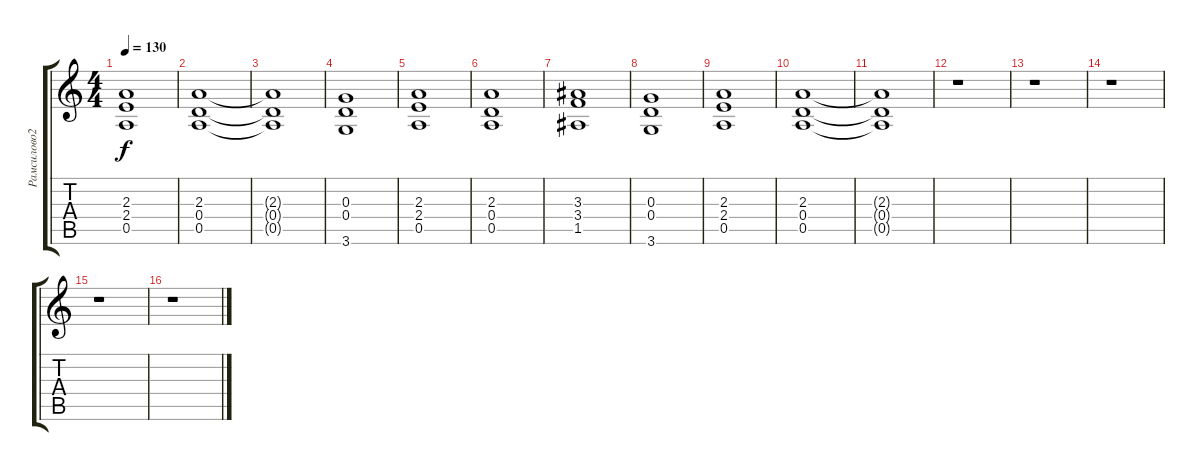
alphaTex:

\track ("Рамсилово2" "Рамсилово2") {instrument overdrivenguitar}
\staff {score tabs}
\tuning (E4 B3 G3 D3 A2 E2) {hide}
\ts (4 4)
\tempo 130
\clef g2
\ks c
(2.3 2.4 0.5).1{dy f} |
(2.3 0.4 0.5).1 |
(2.3{t} 0.4{t} 0.5{t}).1 |
(0.3 0.4 3.6).1 |
(2.3 2.4 0.5).1 |
(2.3 0.4 0.5).1 |
(3.3 3.4 1.5).1 |
(0.3 0.4 3.6).1 |
(2.3 2.4 0.5).1 |
(2.3 0.4 0.5).1 |
(2.3{t} 0.4{t} 0.5{t}).1 |
r.1 |
r.1 |
r.1 |
r.1 |
r.1
